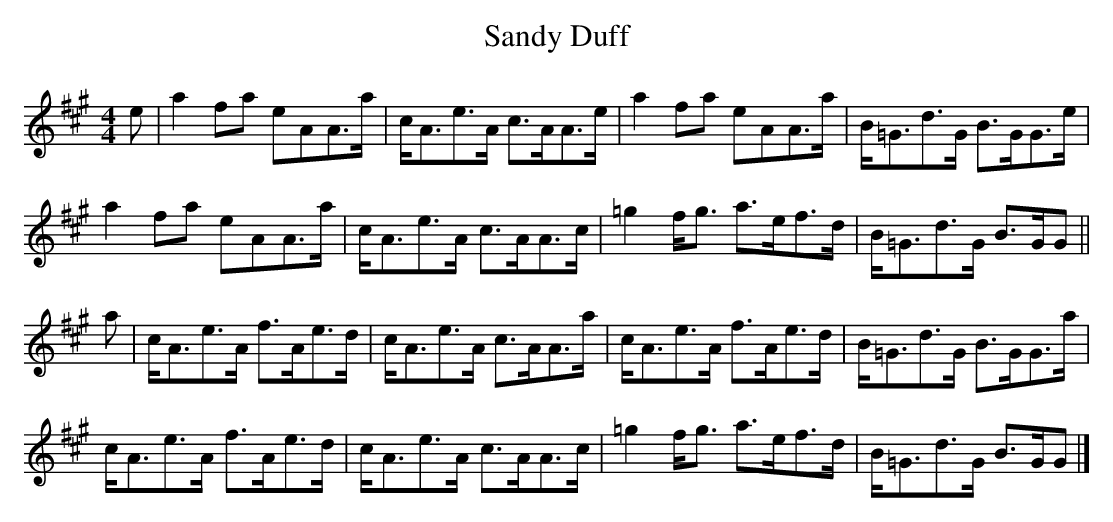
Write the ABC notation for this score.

X:1
T:Sandy Duff
M:4/4
L:1/8
K:A
e | a2 fa eAA>a | c<Ae>A  c>AA>e |\
a2 fa eAA>a | B<=Gd>G B>GG>e |
a2 fa eAA>a | c<Ae>A  c>AA>c |\
=g2 f<g a>ef>d | B<=Gd>G B>GG  ||
a | c<Ae>A  f>Ae>d | c<Ae>A  c>AA>a |\
c<Ae>A  f>Ae>d | B<=Gd>G B>GG>a |
c<Ae>A  f>Ae>d | c<Ae>A  c>AA>c |\
=g2 f<g a>ef>d | B<=Gd>G B>GG  |]
